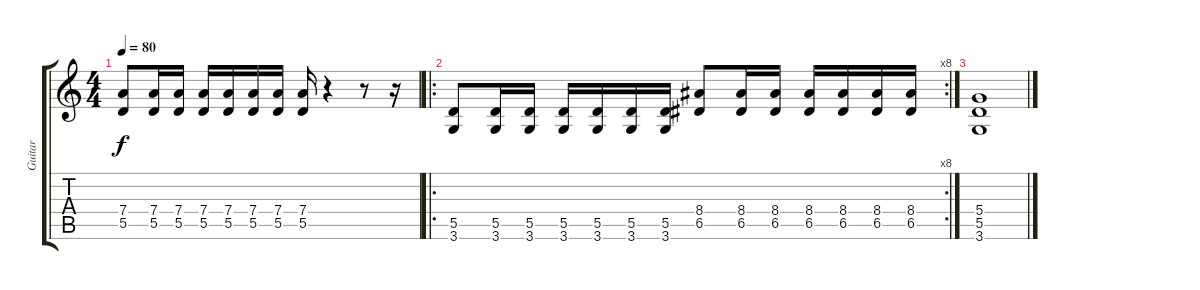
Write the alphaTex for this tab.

\track ("Guitar" "Guitar") {instrument overdrivenguitar}
\staff {score tabs}
\tuning (E4 B3 G3 D3 A2 E2) {hide}
\ts (4 4)
\tempo 80
\clef g2
\ks c
(7.4 5.5).8{dy f} (7.4 5.5).16 (7.4 5.5).16 (7.4 5.5).16 (7.4 5.5).16 (7.4 5.5).16 (7.4 5.5).16 (7.4 5.5).16 r.4 r.8 r.16 |
\ro
\rc 8
(5.5 3.6).8 (5.5 3.6).16 (5.5 3.6).16 (5.5 3.6).16 (5.5 3.6).16 (5.5 3.6).16 (5.5 3.6).16 (8.4 6.5).8 (8.4 6.5).16 (8.4 6.5).16 (8.4 6.5).16 (8.4 6.5).16 (8.4 6.5).16 (8.4 6.5).16 |
(5.4 5.5 3.6).1
